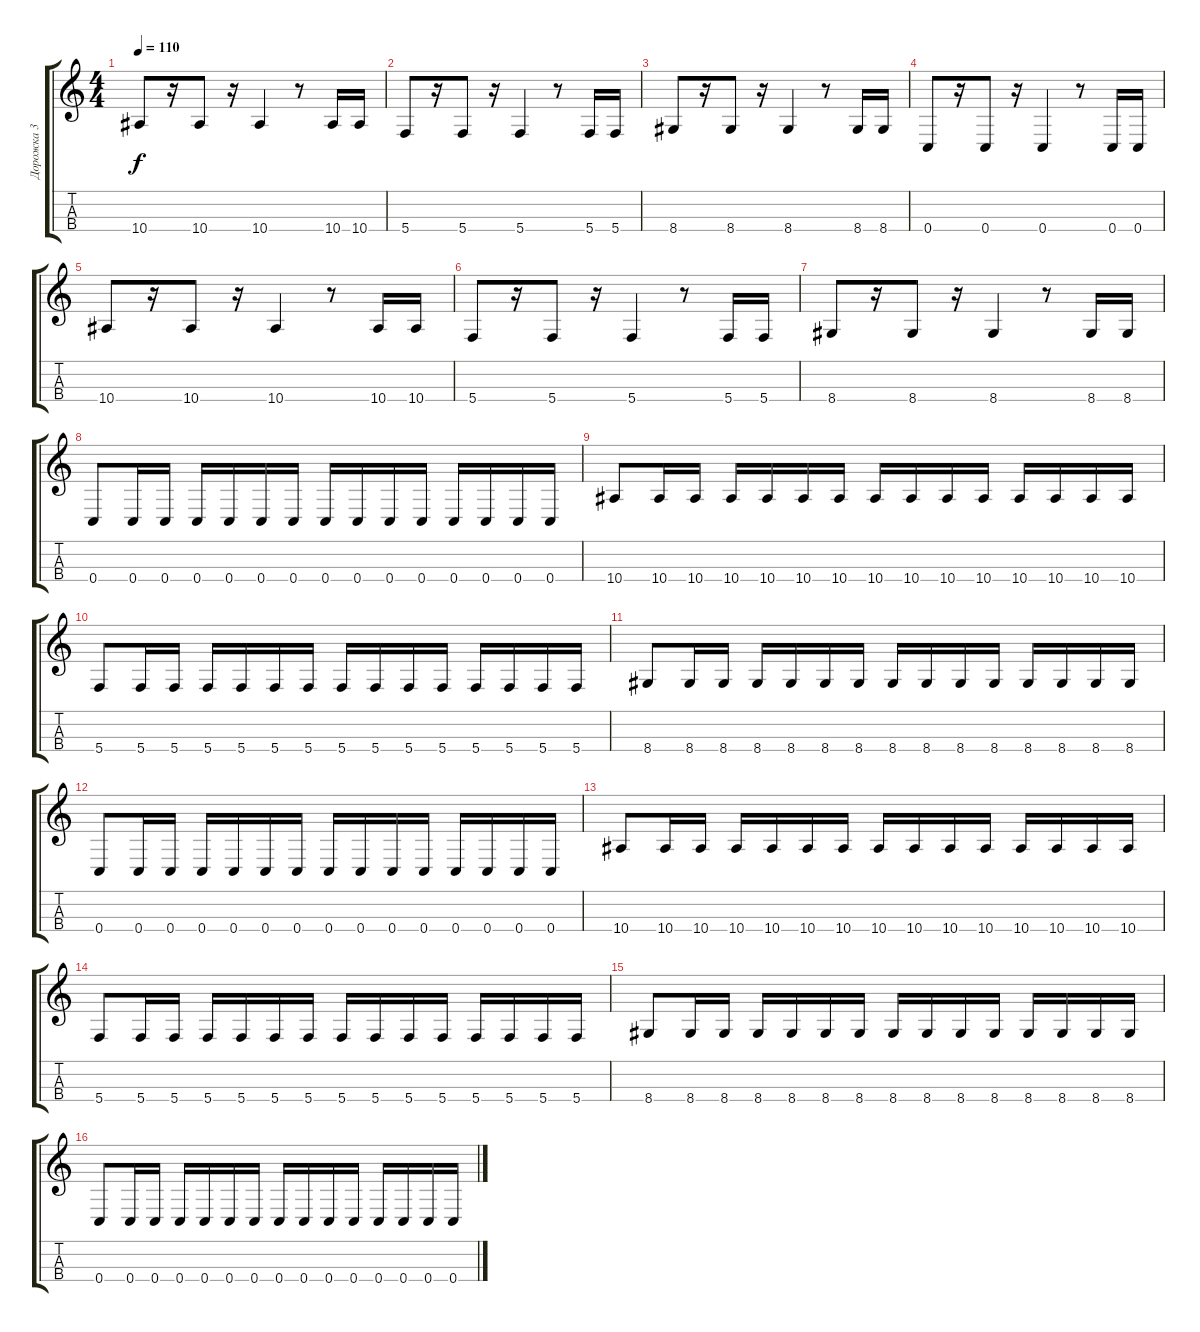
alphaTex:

\track ("Дорожка 3" "Дорожка 3") {instrument electricbassfinger}
\staff {score tabs}
\tuning (F3 C3 G2 C2) {hide}
\ts (4 4)
\tempo 110
\clef g2
\ks c
10.4.8{dy f} r.16 10.4.8 r.16 10.4.4 r.8 10.4.16 10.4.16 |
5.4.8 r.16 5.4.8 r.16 5.4.4 r.8 5.4.16 5.4.16 |
8.4.8 r.16 8.4.8 r.16 8.4.4 r.8 8.4.16 8.4.16 |
0.4.8 r.16 0.4.8 r.16 0.4.4 r.8 0.4.16 0.4.16 |
10.4.8 r.16 10.4.8 r.16 10.4.4 r.8 10.4.16 10.4.16 |
5.4.8 r.16 5.4.8 r.16 5.4.4 r.8 5.4.16 5.4.16 |
8.4.8 r.16 8.4.8 r.16 8.4.4 r.8 8.4.16 8.4.16 |
0.4.8 0.4.16 0.4.16 0.4.16 0.4.16 0.4.16 0.4.16 0.4.16 0.4.16 0.4.16 0.4.16 0.4.16 0.4.16 0.4.16 0.4.16 |
10.4.8 10.4.16 10.4.16 10.4.16 10.4.16 10.4.16 10.4.16 10.4.16 10.4.16 10.4.16 10.4.16 10.4.16 10.4.16 10.4.16 10.4.16 |
5.4.8 5.4.16 5.4.16 5.4.16 5.4.16 5.4.16 5.4.16 5.4.16 5.4.16 5.4.16 5.4.16 5.4.16 5.4.16 5.4.16 5.4.16 |
8.4.8 8.4.16 8.4.16 8.4.16 8.4.16 8.4.16 8.4.16 8.4.16 8.4.16 8.4.16 8.4.16 8.4.16 8.4.16 8.4.16 8.4.16 |
0.4.8 0.4.16 0.4.16 0.4.16 0.4.16 0.4.16 0.4.16 0.4.16 0.4.16 0.4.16 0.4.16 0.4.16 0.4.16 0.4.16 0.4.16 |
10.4.8 10.4.16 10.4.16 10.4.16 10.4.16 10.4.16 10.4.16 10.4.16 10.4.16 10.4.16 10.4.16 10.4.16 10.4.16 10.4.16 10.4.16 |
5.4.8 5.4.16 5.4.16 5.4.16 5.4.16 5.4.16 5.4.16 5.4.16 5.4.16 5.4.16 5.4.16 5.4.16 5.4.16 5.4.16 5.4.16 |
8.4.8 8.4.16 8.4.16 8.4.16 8.4.16 8.4.16 8.4.16 8.4.16 8.4.16 8.4.16 8.4.16 8.4.16 8.4.16 8.4.16 8.4.16 |
0.4.8 0.4.16 0.4.16 0.4.16 0.4.16 0.4.16 0.4.16 0.4.16 0.4.16 0.4.16 0.4.16 0.4.16 0.4.16 0.4.16 0.4.16
